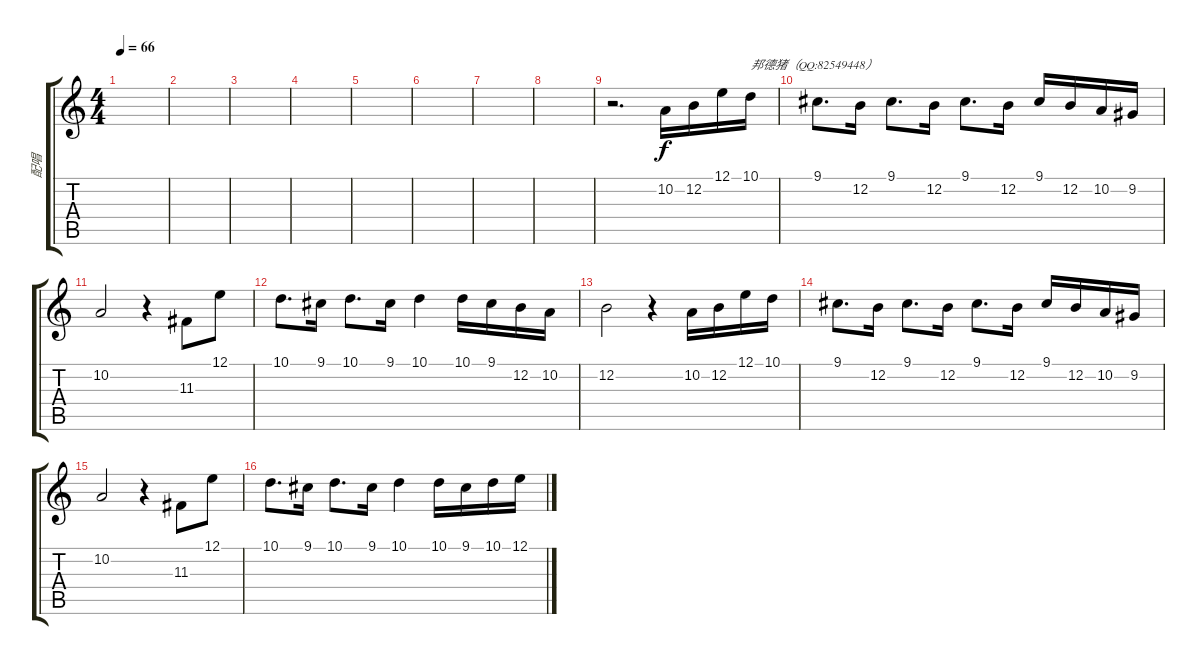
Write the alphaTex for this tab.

\track ("配唱" "配唱") {instrument fx7echoes}
\staff {score tabs}
\tuning (E4 B3 G3 D3 A2 E2) {hide}
\ts (4 4)
\tempo 66
\clef g2
\ks c
|
|
|
|
|
|
|
|
r.2{d} 10.2.16 12.2.16 12.1.16 10.1.16{txt "邦德猪（QQ:82549448）"} |
9.1.8{d dy f} 12.2.16 9.1.8{d} 12.2.16 9.1.8{d} 12.2.16 9.1.16 12.2.16 10.2.16 9.2.16 |
10.2.2 r.4 11.3.8 12.1.8 |
10.1.8{d} 9.1.16 10.1.8{d} 9.1.16 10.1.4 10.1.16 9.1.16 12.2.16 10.2.16 |
12.2.2 r.4 10.2.16 12.2.16 12.1.16 10.1.16 |
9.1.8{d} 12.2.16 9.1.8{d} 12.2.16 9.1.8{d} 12.2.16 9.1.16 12.2.16 10.2.16 9.2.16 |
10.2.2 r.4 11.3.8 12.1.8 |
10.1.8{d} 9.1.16 10.1.8{d} 9.1.16 10.1.4 10.1.16 9.1.16 10.1.16 12.1.16
